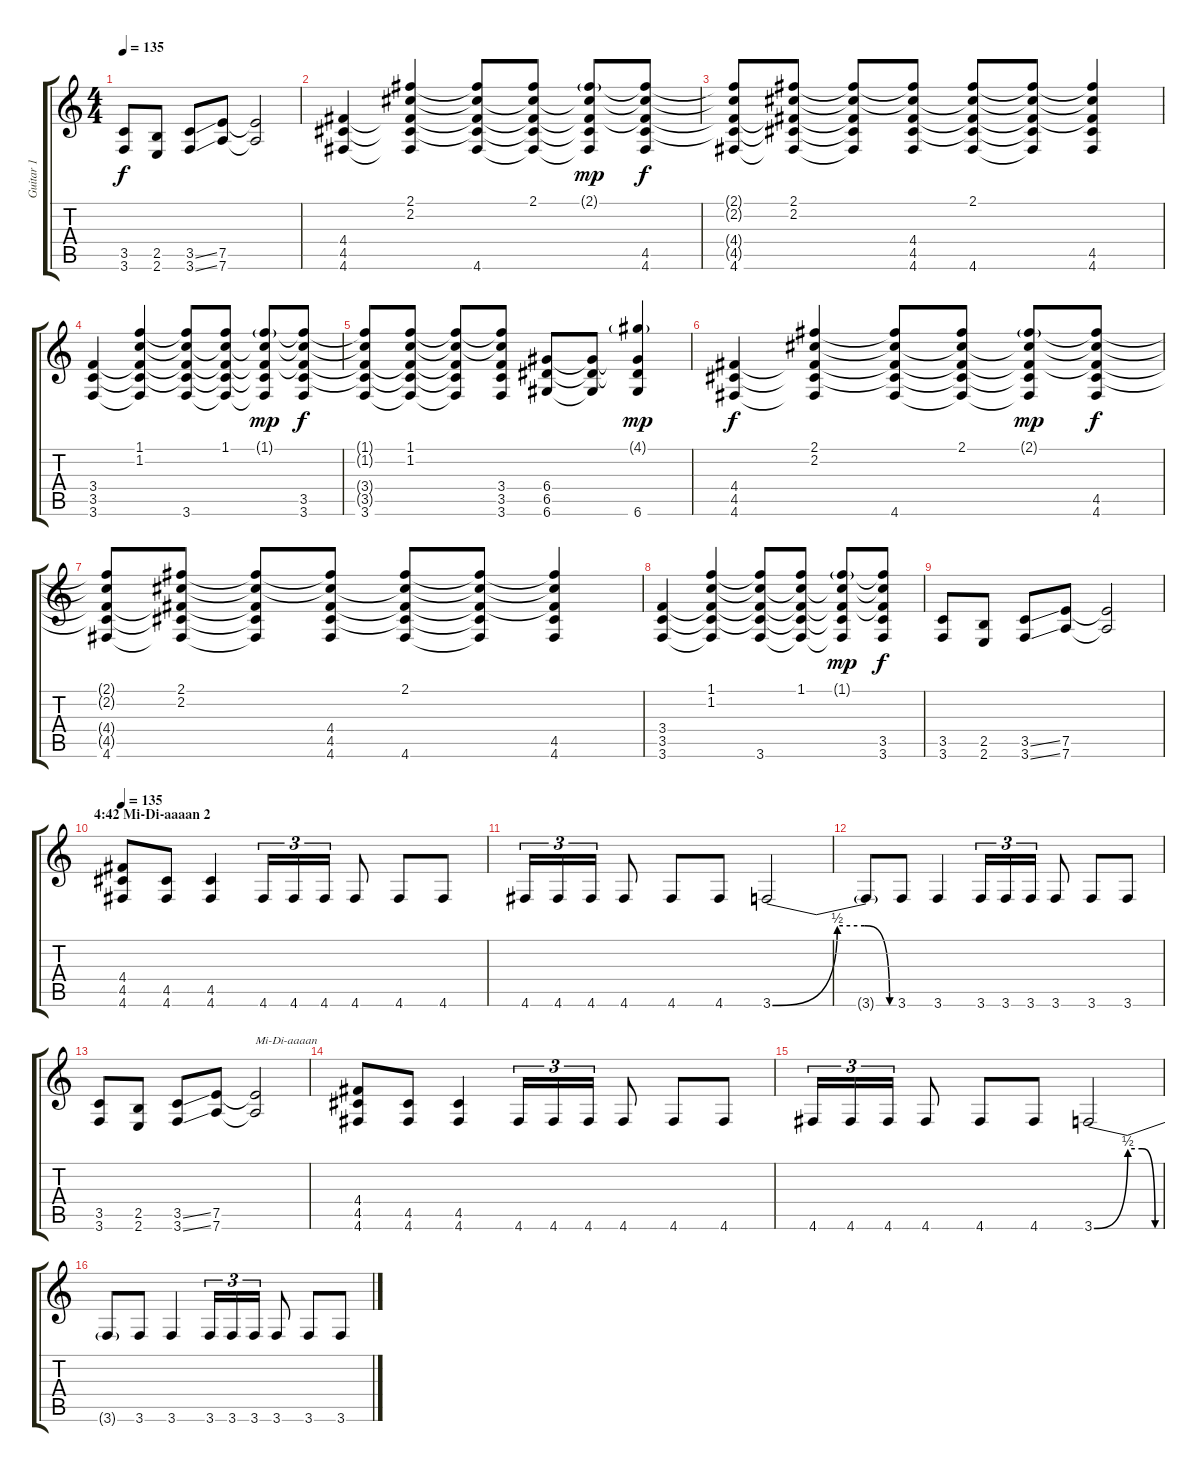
\track ("Guitar 1" "Guitar 1") {instrument distortionguitar}
\staff {score tabs}
\tuning (E4 B3 G3 D3 A2 D2) {hide}
\ts (4 4)
\tempo 135
\clef g2
\ks c
(3.5 3.6).8{dy f} (2.5 2.6).8 (3.5{ss} 3.6{ss}).8 (7.5 7.6).8 (7.5{t} 7.6{t}).2 |
(4.4 4.5 4.6).4 (2.1 2.2 4.4{t} 4.5{t} 4.6{t}).4 (2.1{t} 2.2{t} 4.4{t} 4.5{t} 4.6).8 (2.1 2.2{t} 4.4{t} 4.5{t} 4.6{t}).8 (2.1{g} 2.2{t} 4.4{t} 4.5{t} 4.6{t}).8{dy mp} (2.1{t} 2.2{t} 4.4{t} 4.5 4.6).8{dy f} |
(2.1{t} 2.2{t} 4.4{t} 4.5{t} 4.6).8 (2.1 2.2 4.4{t} 4.5{t} 4.6{t}).8 (2.1{t} 2.2{t} 4.4{t} 4.5{t} 4.6{t}).8 (2.1{t} 2.2{t} 4.4 4.5 4.6).8 (2.1 2.2{t} 4.4{t} 4.5{t} 4.6).8 (2.1{t} 2.2{t} 4.4{t} 4.5{t} 4.6{t}).8 (2.1{t} 2.2{t} 4.4{t} 4.5 4.6).4 |
(3.4 3.5 3.6).4 (1.1 1.2 3.4{t} 3.5{t} 3.6{t}).4 (1.1{t} 1.2{t} 3.4{t} 3.5{t} 3.6).8 (1.1 1.2{t} 3.4{t} 3.5{t} 3.6{t}).8 (1.1{g} 1.2{t} 3.4{t} 3.5{t} 3.6{t}).8{dy mp} (1.1{t} 1.2{t} 3.4{t} 3.5 3.6).8{dy f} |
(1.1{t} 1.2{t} 3.4{t} 3.5{t} 3.6).8 (1.1 1.2 3.4{t} 3.5{t} 3.6{t}).8 (1.1{t} 1.2{t} 3.4{t} 3.5{t} 3.6{t}).8 (1.1{t} 1.2{t} 3.4 3.5 3.6).8 (6.4 6.5 6.6).8 (6.4{t} 6.5{t} 6.6{t}).8 (4.1{g} 6.4{t} 6.5{t} 6.6).4{dy mp} |
(4.4 4.5 4.6).4{dy f} (2.1 2.2 4.4{t} 4.5{t} 4.6{t}).4 (2.1{t} 2.2{t} 4.4{t} 4.5{t} 4.6).8 (2.1 2.2{t} 4.4{t} 4.5{t} 4.6{t}).8 (2.1{g} 2.2{t} 4.4{t} 4.5{t} 4.6{t}).8{dy mp} (2.1{t} 2.2{t} 4.4{t} 4.5 4.6).8{dy f} |
(2.1{t} 2.2{t} 4.4{t} 4.5{t} 4.6).8 (2.1 2.2 4.4{t} 4.5{t} 4.6{t}).8 (2.1{t} 2.2{t} 4.4{t} 4.5{t} 4.6{t}).8 (2.1{t} 2.2{t} 4.4 4.5 4.6).8 (2.1 2.2{t} 4.4{t} 4.5{t} 4.6).8 (2.1{t} 2.2{t} 4.4{t} 4.5{t} 4.6{t}).8 (2.1{t} 2.2{t} 4.4{t} 4.5 4.6).4 |
(3.4 3.5 3.6).4 (1.1 1.2 3.4{t} 3.5{t} 3.6{t}).4 (1.1{t} 1.2{t} 3.4{t} 3.5{t} 3.6).8 (1.1 1.2{t} 3.4{t} 3.5{t} 3.6{t}).8 (1.1{g} 1.2{t} 3.4{t} 3.5{t} 3.6{t}).8{dy mp} (1.1{t} 1.2{t} 3.4{t} 3.5 3.6).8{dy f} |
(3.5 3.6).8 (2.5 2.6).8 (3.5{ss} 3.6{ss}).8 (7.5 7.6).8 (7.5{t} 7.6{t}).2 |
\section ("" "4:42 Mi-Di-aaaan 2")
\tempo 135
(4.4 4.5 4.6).8 (4.5 4.6).8 (4.5 4.6).4 4.6.16{tu (3 2)} 4.6.16{tu (3 2)} 4.6.16{tu (3 2)} 4.6.8 4.6.8 4.6.8 |
4.6.16{tu (3 2)} 4.6.16{tu (3 2)} 4.6.16{tu (3 2)} 4.6.8 4.6.8 4.6.8 3.6{be (custom 0 0 31 2 44 2 56 0 60 0)}.2 |
3.6{t}.8 3.6.8 3.6.4 3.6.16{tu (3 2)} 3.6.16{tu (3 2)} 3.6.16{tu (3 2)} 3.6.8 3.6.8 3.6.8 |
(3.5 3.6).8 (2.5 2.6).8 (3.5{ss} 3.6{ss}).8 (7.5 7.6).8 (7.5{t} 7.6{t}).2{txt "Mi-Di-aaaan"} |
(4.4 4.5 4.6).8 (4.5 4.6).8 (4.5 4.6).4 4.6.16{tu (3 2)} 4.6.16{tu (3 2)} 4.6.16{tu (3 2)} 4.6.8 4.6.8 4.6.8 |
4.6.16{tu (3 2)} 4.6.16{tu (3 2)} 4.6.16{tu (3 2)} 4.6.8 4.6.8 4.6.8 3.6{be (custom 0 0 31 2 44 2 56 0 60 0)}.2 |
3.6{t}.8 3.6.8 3.6.4 3.6.16{tu (3 2)} 3.6.16{tu (3 2)} 3.6.16{tu (3 2)} 3.6.8 3.6.8 3.6.8
